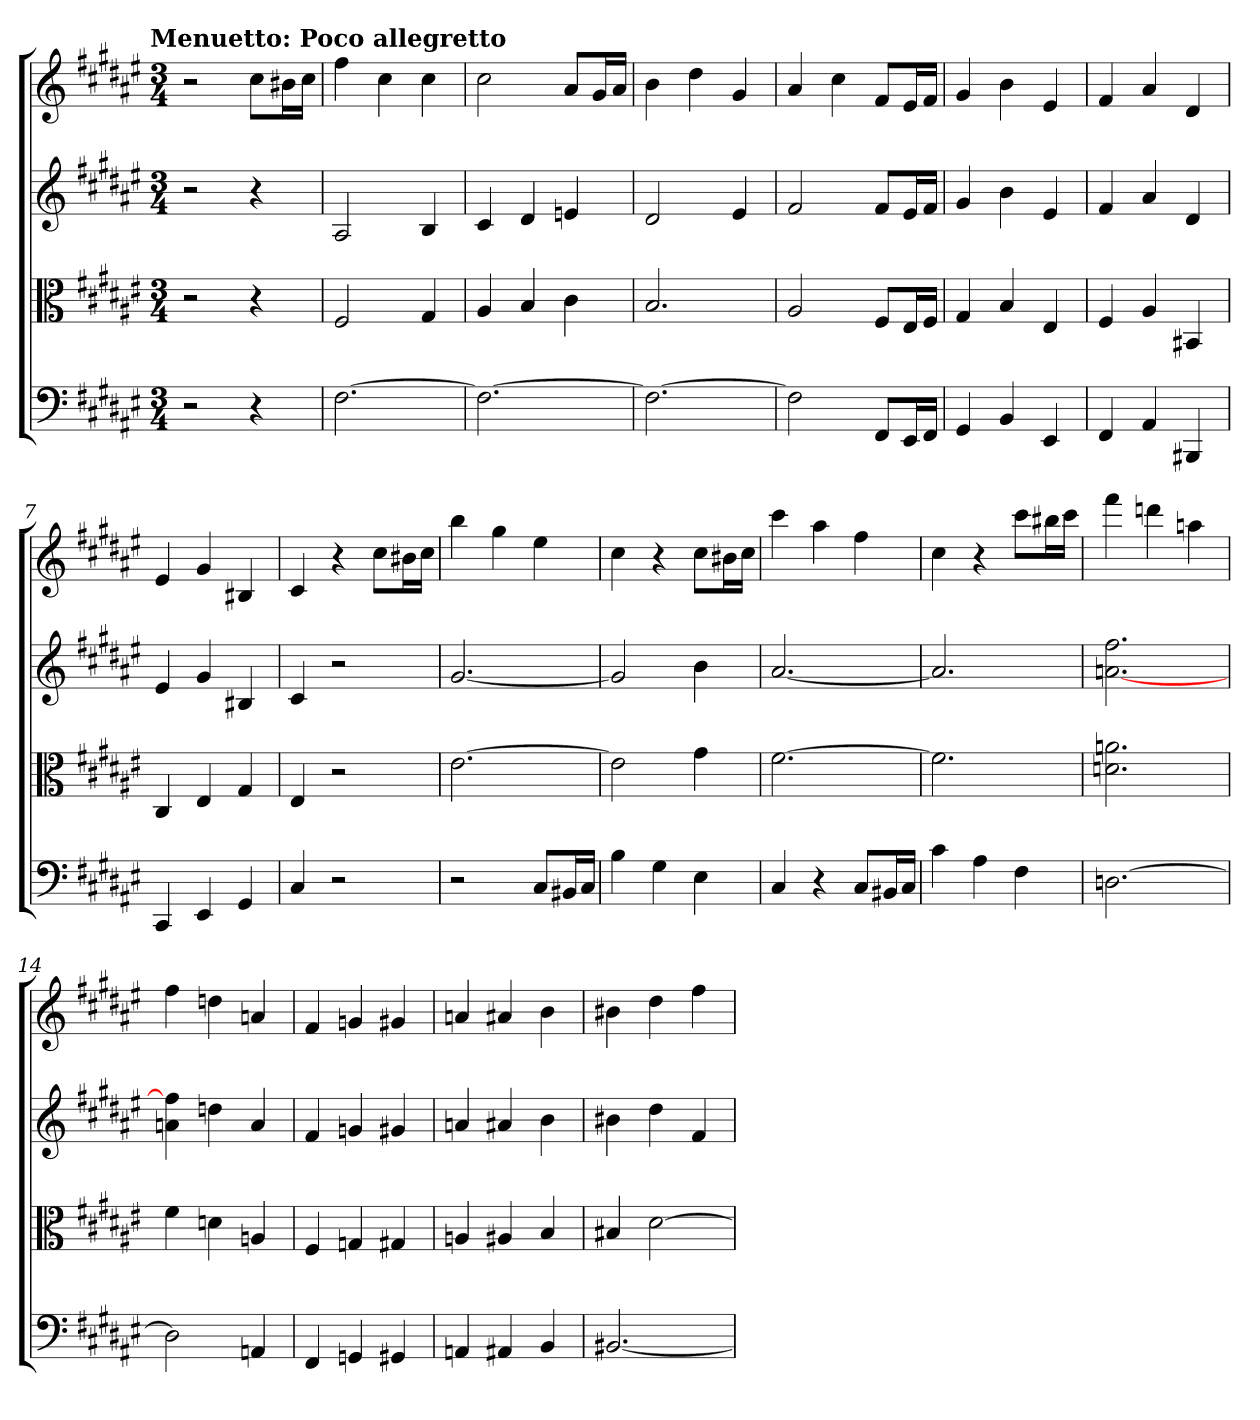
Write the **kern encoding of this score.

**kern	**kern	**kern	**kern
*part4	*part3	*part2	*part1
*staff4	*staff3	*staff2	*staff1
*clefF4	*clefC3	*	*
*k[f#c#g#d#a#e#]	*k[f#c#g#d#a#e#]	*k[f#c#g#d#a#e#]	*k[f#c#g#d#a#e#]
*F#:	*F#:	*F#:	*F#:
!!LO:TX:omd:t=Menuetto&colon; Poco allegretto
*M3/4	*M3/4	*M3/4	*M3/4
*MM108	*MM108	*MM108	*MM108
=	=	=	=
2r	2r	2r	2r
4r	4r	4r	8cc#L
.	.	.	16b#XL
.	.	.	16cc#JJ
=1	=1	=1	=1
[2.F#	2F#	2A#	4ff#
.	.	.	4cc#
.	4G#	4B	4cc#
=2	=2	=2	=2
2.F#_	4A#	4c#	2cc#
.	4B	4d#	.
.	4c#	4en	8a#L
.	.	.	16g#L
.	.	.	16a#JJ
=3	=3	=3	=3
2.F#_	2.B	2d#	4b
.	.	.	4dd#
.	.	4e#	4g#
=4	=4	=4	=4
2F#]	2A#	2f#	4a#
.	.	.	4cc#
8FF#/L	8F#/L	8f#L	8f#L
16EE#/L	16E#/L	16e#L	16e#L
16FF#/JJ	16F#/JJ	16f#JJ	16f#JJ
=5	=5	=5	=5
4GG#	4G#	4g#	4g#
4BB	4B	4b	4b
4EE#	4E#	4e#	4e#
=6	=6	=6	=6
4FF#	4F#	4f#	4f#
4AA#	4A#	4a#	4a#
4BBB#X	4BB#X	4d#	4d#
=7	=7	=7	=7
4CC#	4C#	4e#	4e#
4EE#	4E#	4g#	4g#
4GG#	4G#	4B#X	4B#X
=8	=8	=8	=8
4C#	4E#	4c#	4c#
2r	2r	2r	4r
.	.	.	8cc#L
.	.	.	16b#XL
.	.	.	16cc#JJ
=9	=9	=9	=9
2r	[2.e#	[2.g#	4bb
.	.	.	4gg#
8C#/L	.	.	4ee#
16BB#X/L	.	.	.
16C#/JJ	.	.	.
=10	=10	=10	=10
4B	2e#]	2g#]	4cc#
4G#	.	.	4r
4E#	4g#	4b	8cc#L
.	.	.	16b#XL
.	.	.	16cc#JJ
=11	=11	=11	=11
4C#	[2.f#	[2.a#	4ccc#
4r	.	.	4aa#
8C#/L	.	.	4ff#
16BB#X/L	.	.	.
16C#/JJ	.	.	.
=12	=12	=12	=12
4c#	2.f#]	2.a#]	4cc#
4A#	.	.	4r
4F#	.	.	8ccc#L
.	.	.	16bb#XL
.	.	.	16ccc#JJ
=13	=13	=13	=13
[2.Dn	2.dn 2.an	[2.an 2.ff#	4fff#
.	.	.	4dddn
.	.	.	4aan
=14	=14	=14	=14
2D]	4f#	4an 4ff#]	4ff#
.	4dn	4ddn	4ddn
4AAn	4An	4a	4an
=15	=15	=15	=15
4FF#	4F#	4f#	4f#
4GGn	4Gn	4gn	4gn
4GG#X	4G#X	4g#X	4g#X
=16	=16	=16	=16
4AAn	4An	4an	4an
4AA#X	4A#X	4a#X	4a#X
4BB	4B	4b	4b
=17	=17	=17	=17
[2.BB#X	4B#X	4b#X	4b#X
.	[2d#	4dd#	4dd#
.	.	4f#	4ff#
=	=	=	=
*-	*-	*-	*-
